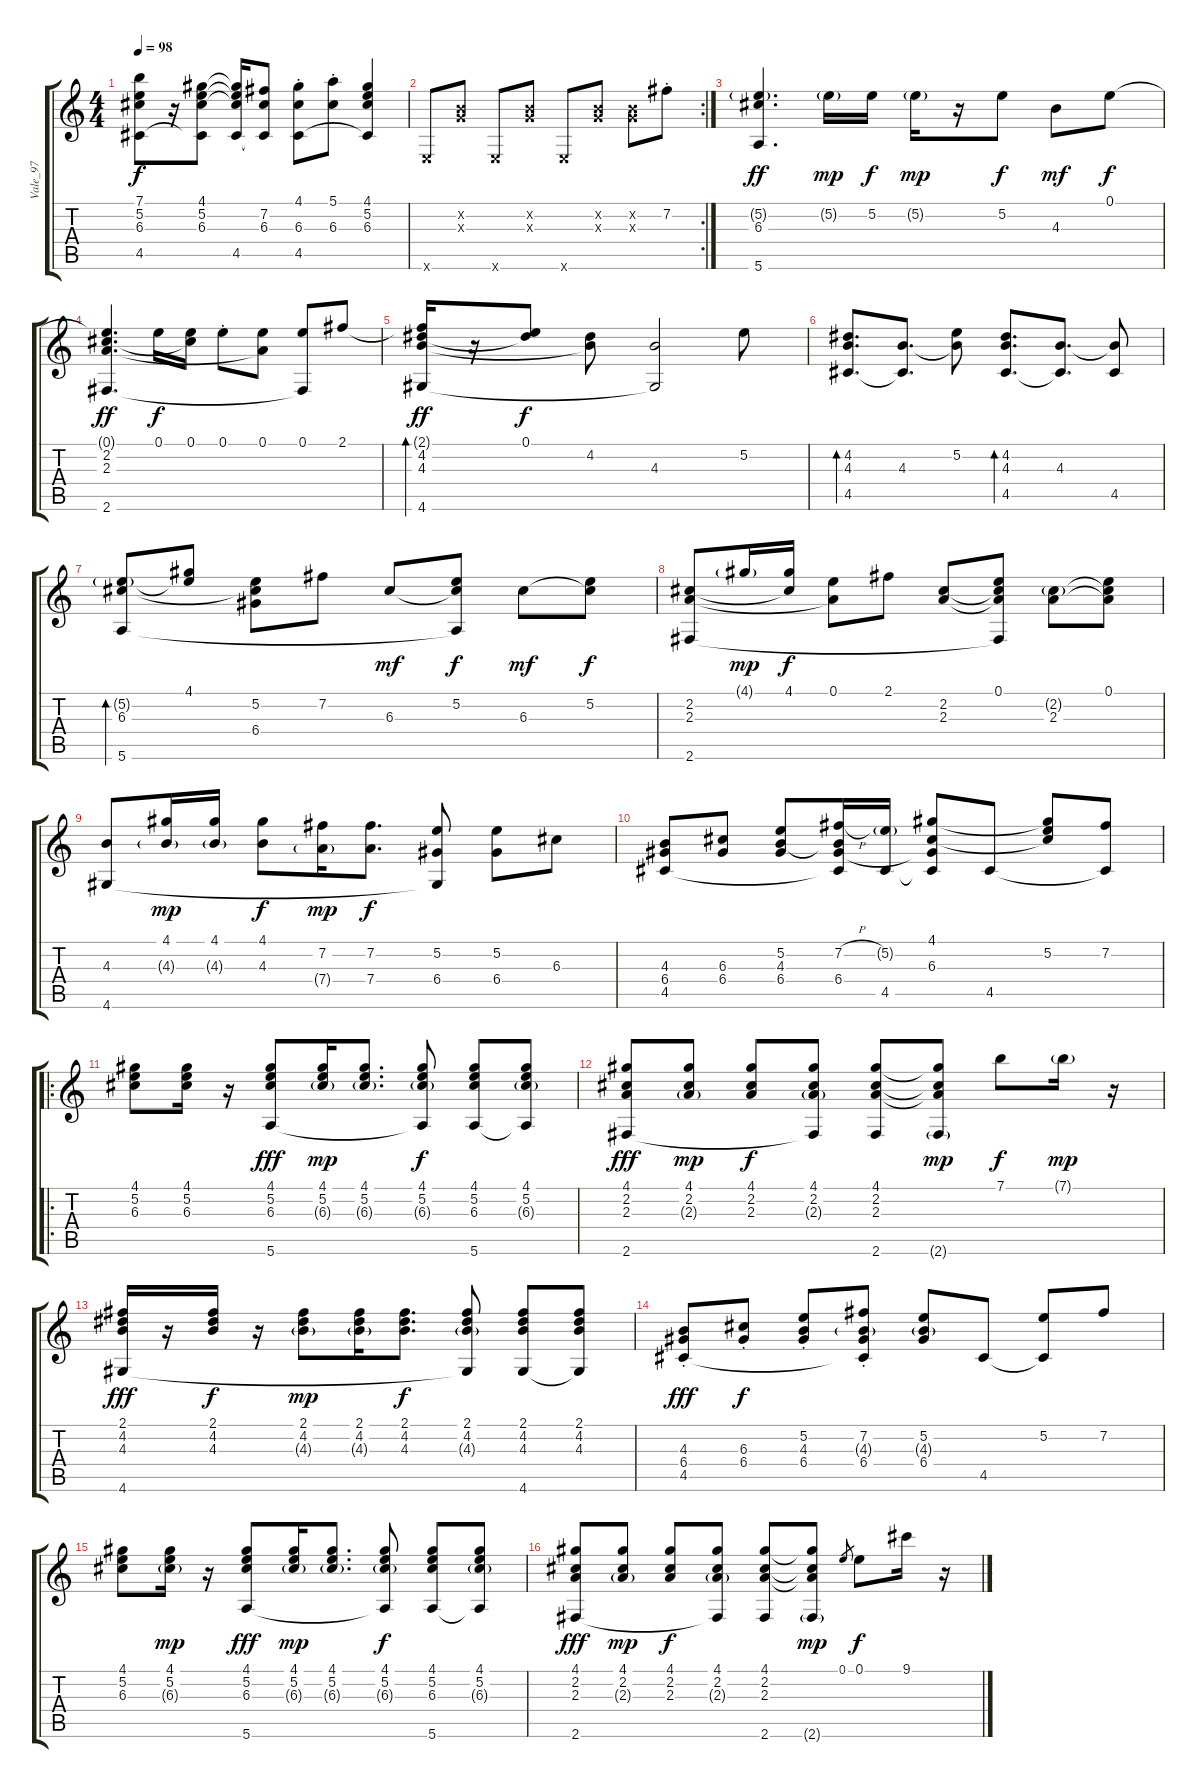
\track ("Vale_97" "Vale_97") {instrument acousticguitarsteel}
\staff {score tabs}
\tuning (E4 B3 G3 D3 A2 E2) {hide}
\ts (4 4)
\tempo 98
\clef g2
\ks c
(7.1 5.2 6.3 4.5).8{dy f} r.16 (4.1 5.2 6.3 4.5{t}).8 (4.1{t} 5.2{t} 6.3{t} 4.5).16 (7.2 6.3 4.5{t}).8 (4.1{st} 6.3{st} 4.5).8 (5.1{st} 6.3{st}).8 (4.1 5.2 6.3 4.5{t}).4 |
\rc 2
0.6{x}.8 (0.2{x} 0.3{x}).8 0.6{x}.8 (0.2{x} 0.3{x}).8 0.6{x}.8 (0.2{x} 0.3{x}).8 (0.2{x} 0.3{x}).8 7.2{st}.8 |
(5.2{g} 6.3 5.6).4{d dy ff} 5.2{g}.16{dy mp} 5.2.16{dy f} 5.2{g}.16{dy mp} r.16 5.2.8{dy f} 4.3.8{dy mf} 0.1.8{dy f} |
(0.1{t} 2.2 2.3 2.6).4{d dy ff} 0.1.16{dy f} (0.1 2.2{t}).16 0.1{st}.8 (0.1 2.3{t}).8 (0.1 2.6{t}).8 2.1.8 |
(2.1{t} 4.2 4.3 4.6).16{bd 480 dy ff} r.16 (0.1 4.2{t}).8{dy f} (4.2 4.3{t}).8 (4.3 4.6{t}).2 5.2.8 |
(4.2 4.3 4.5).8{d bd 60} (4.3 4.5{t}).8{d} (5.2 4.3{t}).8 (4.2 4.3 4.5).8{d bd 60} (4.3 4.5{t}).8{d} (4.3{t} 4.5).8 |
(5.2{g} 6.3 5.6).8{bd 30} (4.1 5.2{t}).8 (5.2 6.3{t} 6.4).8 7.2.8 6.3.8{dy mf} (5.2 6.3{t} 5.6{t}).8{dy f} 6.3.8{dy mf} (5.2 6.3{t}).8{dy f} |
(2.2 2.3 2.6).8 4.1{g}.16{dy mp} (4.1 2.2{t}).16{dy f} (0.1 2.3{t}).8 2.1.8 (2.2 2.3).8 (0.1 2.2{t} 2.3{t} 2.6{t}).8 (2.2{g} 2.3).8 (0.1 2.2{t} 2.3{t}).8 |
(4.3 4.6).8 (4.1 4.3{g}).16{dy mp} (4.1 4.3{g}).16 (4.1 4.3).8{dy f} (7.2 7.4{g}).16{dy mp} (7.2 7.4).8{d dy f} (5.2 6.4 4.6{t}).8 (5.2 6.4).8 6.3.8 |
(4.3 6.4 4.5).8 (6.3 6.4).8 (5.2 4.3 6.4).8 (7.2{h} 4.3{t} 6.4 4.5{t}).16 (5.2{g} 4.5).16 (4.1 6.3 6.4{t} 4.5{t}).8 4.5.8 (4.1{t} 5.2 6.3{t}).8 (7.2 4.5{t}).8 |
\ro
(4.1 5.2 6.3).8 (4.1 5.2 6.3).16 r.16 (4.1 5.2 6.3 5.6).8{dy fff} (4.1 5.2 6.3{g}).16{dy mp} (4.1 5.2 6.3{g}).8{d} (4.1 5.2 6.3{g} 5.6{t}).8{dy f} (4.1 5.2 6.3 5.6).8 (4.1 5.2 6.3{g} 5.6{t}).8 |
(4.1 2.2 2.3 2.6).8{dy fff} (4.1 2.2 2.3{g}).8{dy mp} (4.1 2.2 2.3).8{dy f} (4.1 2.2 2.3{g} 2.6{t}).8 (4.1 2.2 2.3 2.6).8 (4.1{t} 2.2{t} 2.3{t} 2.6{g}).8{dy mp} 7.1.8{dy f} 7.1{g}.16{dy mp} r.16 |
(2.1 4.2 4.3 4.6).16{dy fff} r.16 (2.1 4.2 4.3).16{dy f} r.16 (2.1 4.2 4.3{g}).8{dy mp} (2.1 4.2 4.3{g}).16 (2.1 4.2 4.3).8{d dy f} (2.1 4.2 4.3{g} 4.6{t}).8 (2.1 4.2 4.3 4.6).8 (2.1 4.2 4.3 4.6{t}).8 |
(4.3{st} 6.4 4.5).8{dy fff} (6.3{st} 6.4).8{dy f} (5.2{st} 4.3{st} 6.4).8 (7.2{st} 4.3{g} 6.4 4.5{t}).8 (5.2 4.3{g} 6.4).8 4.5.8 (5.2 4.5{t}).8 7.2.8 |
(4.1 5.2 6.3).8 (4.1 5.2 6.3{g}).16{dy mp} r.16 (4.1 5.2 6.3 5.6).8{dy fff} (4.1 5.2 6.3{g}).16{dy mp} (4.1 5.2 6.3{g}).8{d} (4.1 5.2 6.3{g} 5.6{t}).8{dy f} (4.1 5.2 6.3 5.6).8 (4.1 5.2 6.3{g} 5.6{t}).8 |
(4.1 2.2 2.3 2.6).8{dy fff} (4.1 2.2 2.3{g}).8{dy mp} (4.1 2.2 2.3).8{dy f} (4.1 2.2 2.3{g} 2.6{t}).8 (4.1 2.2 2.3 2.6).8 (4.1{t} 2.2{t} 2.3{t} 2.6{g}).8{dy mp} 0.1.8{gr} 0.1.8{dy f} 9.1.16 r.16
